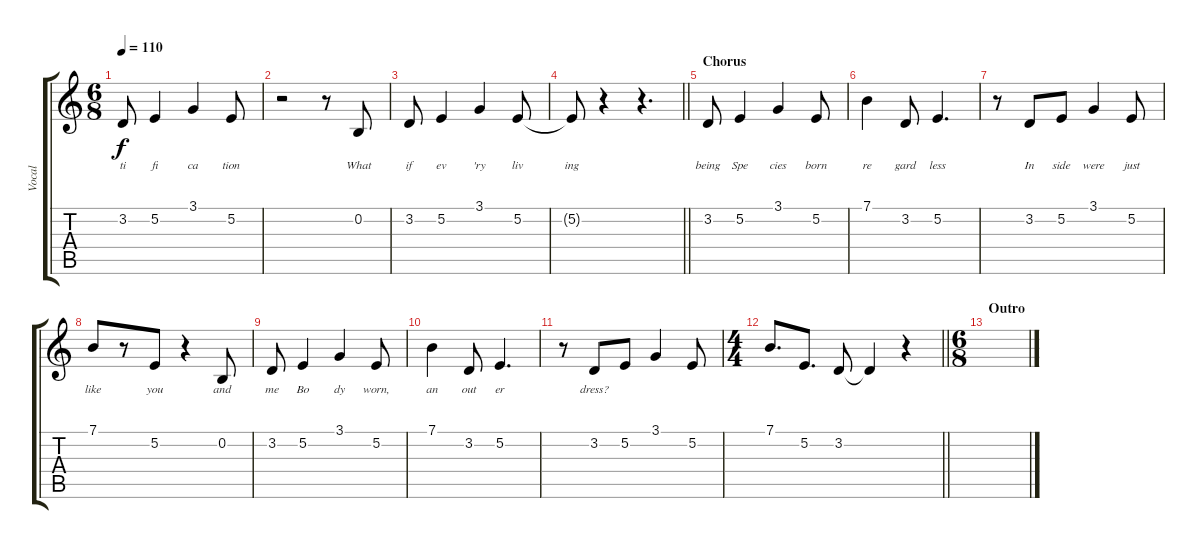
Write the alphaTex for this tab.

\track ("Vocal" "Vocal") {instrument acousticgrandpiano}
\staff {score tabs}
\tuning (E4 B3 G3 D3 A2 E2) {hide}
\ts (6 8)
\tempo 110
\clef g2
\ks c
3.2.8{lyrics (0 "ti") lyrics (1 "") lyrics (2 "") lyrics (3 "") lyrics (4 "") dy f} 5.2.4{lyrics (0 "fi") lyrics (1 "") lyrics (2 "") lyrics (3 "") lyrics (4 "")} 3.1.4{lyrics (0 "ca") lyrics (1 "") lyrics (2 "") lyrics (3 "") lyrics (4 "")} 5.2.8{lyrics (0 "tion") lyrics (1 "") lyrics (2 "") lyrics (3 "") lyrics (4 "")} |
r.2 r.8 0.2.8{lyrics (0 "What") lyrics (1 "") lyrics (2 "") lyrics (3 "") lyrics (4 "")} |
3.2.8{lyrics (0 "if") lyrics (1 "") lyrics (2 "") lyrics (3 "") lyrics (4 "")} 5.2.4{lyrics (0 "ev") lyrics (1 "") lyrics (2 "") lyrics (3 "") lyrics (4 "")} 3.1.4{lyrics (0 "'ry") lyrics (1 "") lyrics (2 "") lyrics (3 "") lyrics (4 "")} 5.2.8{lyrics (0 "liv") lyrics (1 "") lyrics (2 "") lyrics (3 "") lyrics (4 "")} |
\barLineRight lightlight
5.2{t}.8{lyrics (0 "ing") lyrics (1 "") lyrics (2 "") lyrics (3 "") lyrics (4 "")} r.4 r.4{d} |
\section ("" "Chorus")
3.2.8{lyrics (0 "being") lyrics (1 "") lyrics (2 "") lyrics (3 "") lyrics (4 "")} 5.2.4{lyrics (0 "Spe") lyrics (1 "") lyrics (2 "") lyrics (3 "") lyrics (4 "")} 3.1.4{lyrics (0 "cies") lyrics (1 "") lyrics (2 "") lyrics (3 "") lyrics (4 "")} 5.2.8{lyrics (0 "born") lyrics (1 "") lyrics (2 "") lyrics (3 "") lyrics (4 "")} |
7.1.4{lyrics (0 "re") lyrics (1 "") lyrics (2 "") lyrics (3 "") lyrics (4 "")} 3.2.8{lyrics (0 "gard") lyrics (1 "") lyrics (2 "") lyrics (3 "") lyrics (4 "")} 5.2.4{d lyrics (0 "less") lyrics (1 "") lyrics (2 "") lyrics (3 "") lyrics (4 "")} |
r.8 3.2.8{lyrics (0 "In") lyrics (1 "") lyrics (2 "") lyrics (3 "") lyrics (4 "")} 5.2.8{lyrics (0 "side") lyrics (1 "") lyrics (2 "") lyrics (3 "") lyrics (4 "")} 3.1.4{lyrics (0 "were") lyrics (1 "") lyrics (2 "") lyrics (3 "") lyrics (4 "")} 5.2.8{lyrics (0 "just") lyrics (1 "") lyrics (2 "") lyrics (3 "") lyrics (4 "")} |
7.1.8{lyrics (0 "like") lyrics (1 "") lyrics (2 "") lyrics (3 "") lyrics (4 "")} r.8 5.2.8{lyrics (0 "you") lyrics (1 "") lyrics (2 "") lyrics (3 "") lyrics (4 "")} r.4 0.2.8{lyrics (0 "and") lyrics (1 "") lyrics (2 "") lyrics (3 "") lyrics (4 "")} |
3.2.8{lyrics (0 "me") lyrics (1 "") lyrics (2 "") lyrics (3 "") lyrics (4 "")} 5.2.4{lyrics (0 "Bo") lyrics (1 "") lyrics (2 "") lyrics (3 "") lyrics (4 "")} 3.1.4{lyrics (0 "dy") lyrics (1 "") lyrics (2 "") lyrics (3 "") lyrics (4 "")} 5.2.8{lyrics (0 "worn,") lyrics (1 "") lyrics (2 "") lyrics (3 "") lyrics (4 "")} |
7.1.4{lyrics (0 "an") lyrics (1 "") lyrics (2 "") lyrics (3 "") lyrics (4 "")} 3.2.8{lyrics (0 "out") lyrics (1 "") lyrics (2 "") lyrics (3 "") lyrics (4 "")} 5.2.4{d lyrics (0 "er") lyrics (1 "") lyrics (2 "") lyrics (3 "") lyrics (4 "")} |
r.8 3.2.8{lyrics (0 "dress?") lyrics (1 "") lyrics (2 "") lyrics (3 "") lyrics (4 "")} 5.2.8 3.1.4 5.2.8 |
\ts (4 4)
\barLineRight lightlight
7.1.8{d} 5.2.8{d} 3.2.8 3.2{t}.4 r.4 |
\ts (6 8)
\section ("" "Outro")
